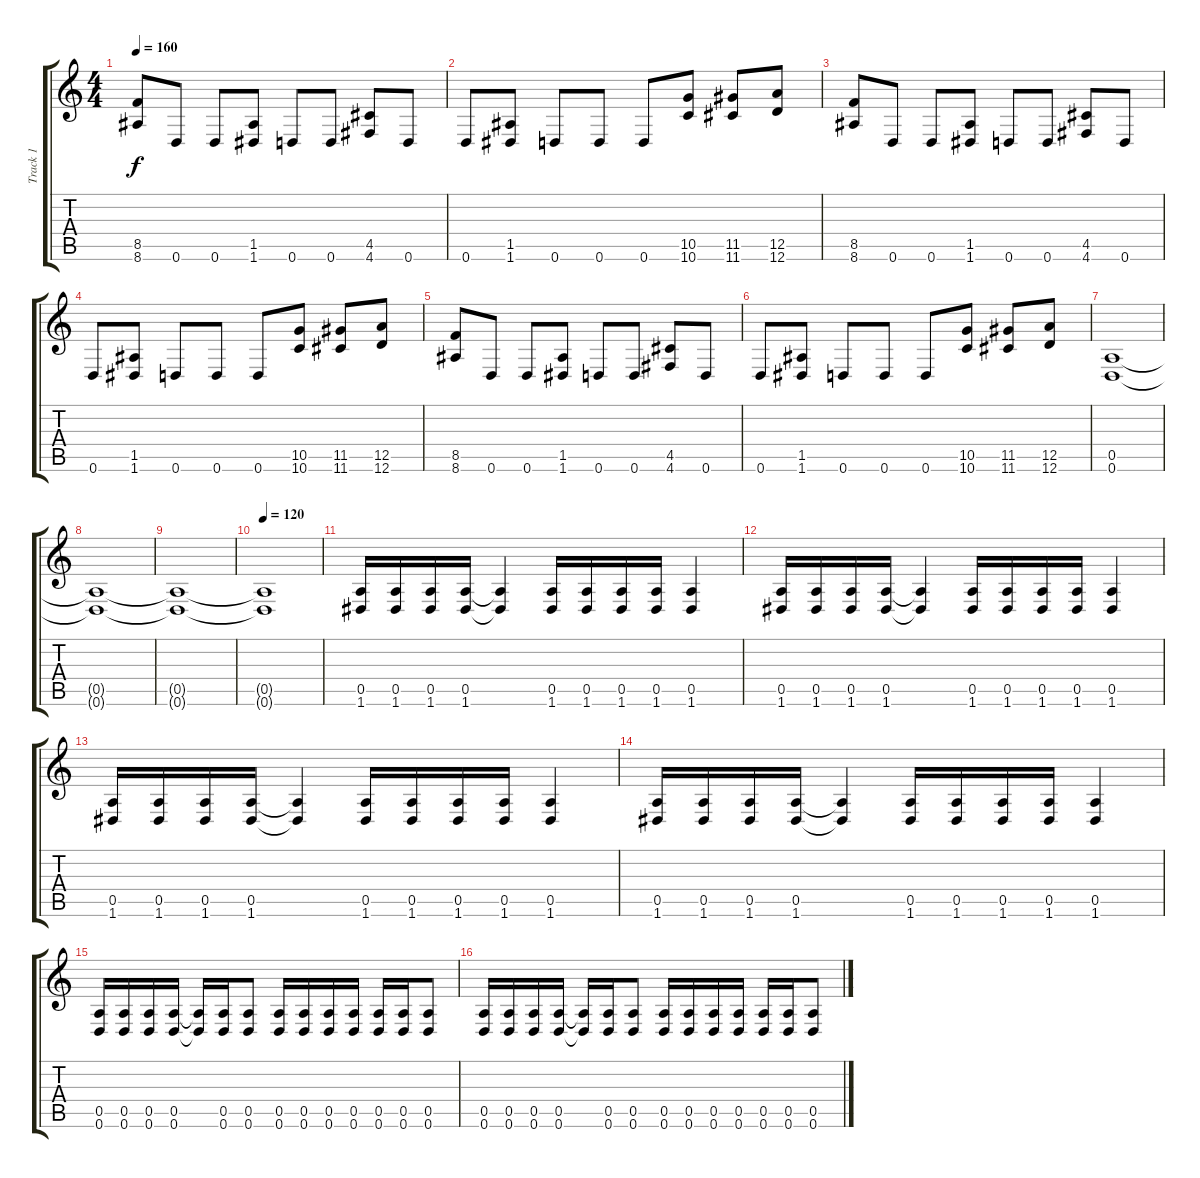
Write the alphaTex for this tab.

\track ("Track 1" "Track 1") {instrument distortionguitar}
\staff {score tabs}
\tuning (E4 B3 G3 D3 A2 D2) {hide}
\ts (4 4)
\tempo 160
\clef g2
\ks c
(8.5 8.6).8{dy f} 0.6.8 0.6.8 (1.5 1.6).8 0.6.8 0.6.8 (4.5 4.6).8 0.6.8 |
0.6.8 (1.5 1.6).8 0.6.8 0.6.8 0.6.8 (10.5 10.6).8 (11.5 11.6).8 (12.5 12.6).8 |
(8.5 8.6).8 0.6.8 0.6.8 (1.5 1.6).8 0.6.8 0.6.8 (4.5 4.6).8 0.6.8 |
0.6.8 (1.5 1.6).8 0.6.8 0.6.8 0.6.8 (10.5 10.6).8 (11.5 11.6).8 (12.5 12.6).8 |
(8.5 8.6).8 0.6.8 0.6.8 (1.5 1.6).8 0.6.8 0.6.8 (4.5 4.6).8 0.6.8 |
0.6.8 (1.5 1.6).8 0.6.8 0.6.8 0.6.8 (10.5 10.6).8 (11.5 11.6).8 (12.5 12.6).8 |
(0.5 0.6).1 |
(0.5{t} 0.6{t}).1 |
(0.5{t} 0.6{t}).1 |
\tempo 120
(0.5{t} 0.6{t}).1 |
(0.5 1.6).16 (0.5 1.6).16 (0.5 1.6).16 (0.5 1.6).16 (0.5{t} 1.6{t}).4 (0.5 1.6).16 (0.5 1.6).16 (0.5 1.6).16 (0.5 1.6).16 (0.5 1.6).4 |
(0.5 1.6).16 (0.5 1.6).16 (0.5 1.6).16 (0.5 1.6).16 (0.5{t} 1.6{t}).4 (0.5 1.6).16 (0.5 1.6).16 (0.5 1.6).16 (0.5 1.6).16 (0.5 1.6).4 |
(0.5 1.6).16 (0.5 1.6).16 (0.5 1.6).16 (0.5 1.6).16 (0.5{t} 1.6{t}).4 (0.5 1.6).16 (0.5 1.6).16 (0.5 1.6).16 (0.5 1.6).16 (0.5 1.6).4 |
(0.5 1.6).16 (0.5 1.6).16 (0.5 1.6).16 (0.5 1.6).16 (0.5{t} 1.6{t}).4 (0.5 1.6).16 (0.5 1.6).16 (0.5 1.6).16 (0.5 1.6).16 (0.5 1.6).4 |
(0.5 0.6).16 (0.5 0.6).16 (0.5 0.6).16 (0.5 0.6).16 (0.5{t} 0.6{t}).16 (0.5 0.6).16 (0.5 0.6).8 (0.5 0.6).16 (0.5 0.6).16 (0.5 0.6).16 (0.5 0.6).16 (0.5 0.6).16 (0.5 0.6).16 (0.5 0.6).8 |
(0.5 0.6).16 (0.5 0.6).16 (0.5 0.6).16 (0.5 0.6).16 (0.5{t} 0.6{t}).16 (0.5 0.6).16 (0.5 0.6).8 (0.5 0.6).16 (0.5 0.6).16 (0.5 0.6).16 (0.5 0.6).16 (0.5 0.6).16 (0.5 0.6).16 (0.5 0.6).8
